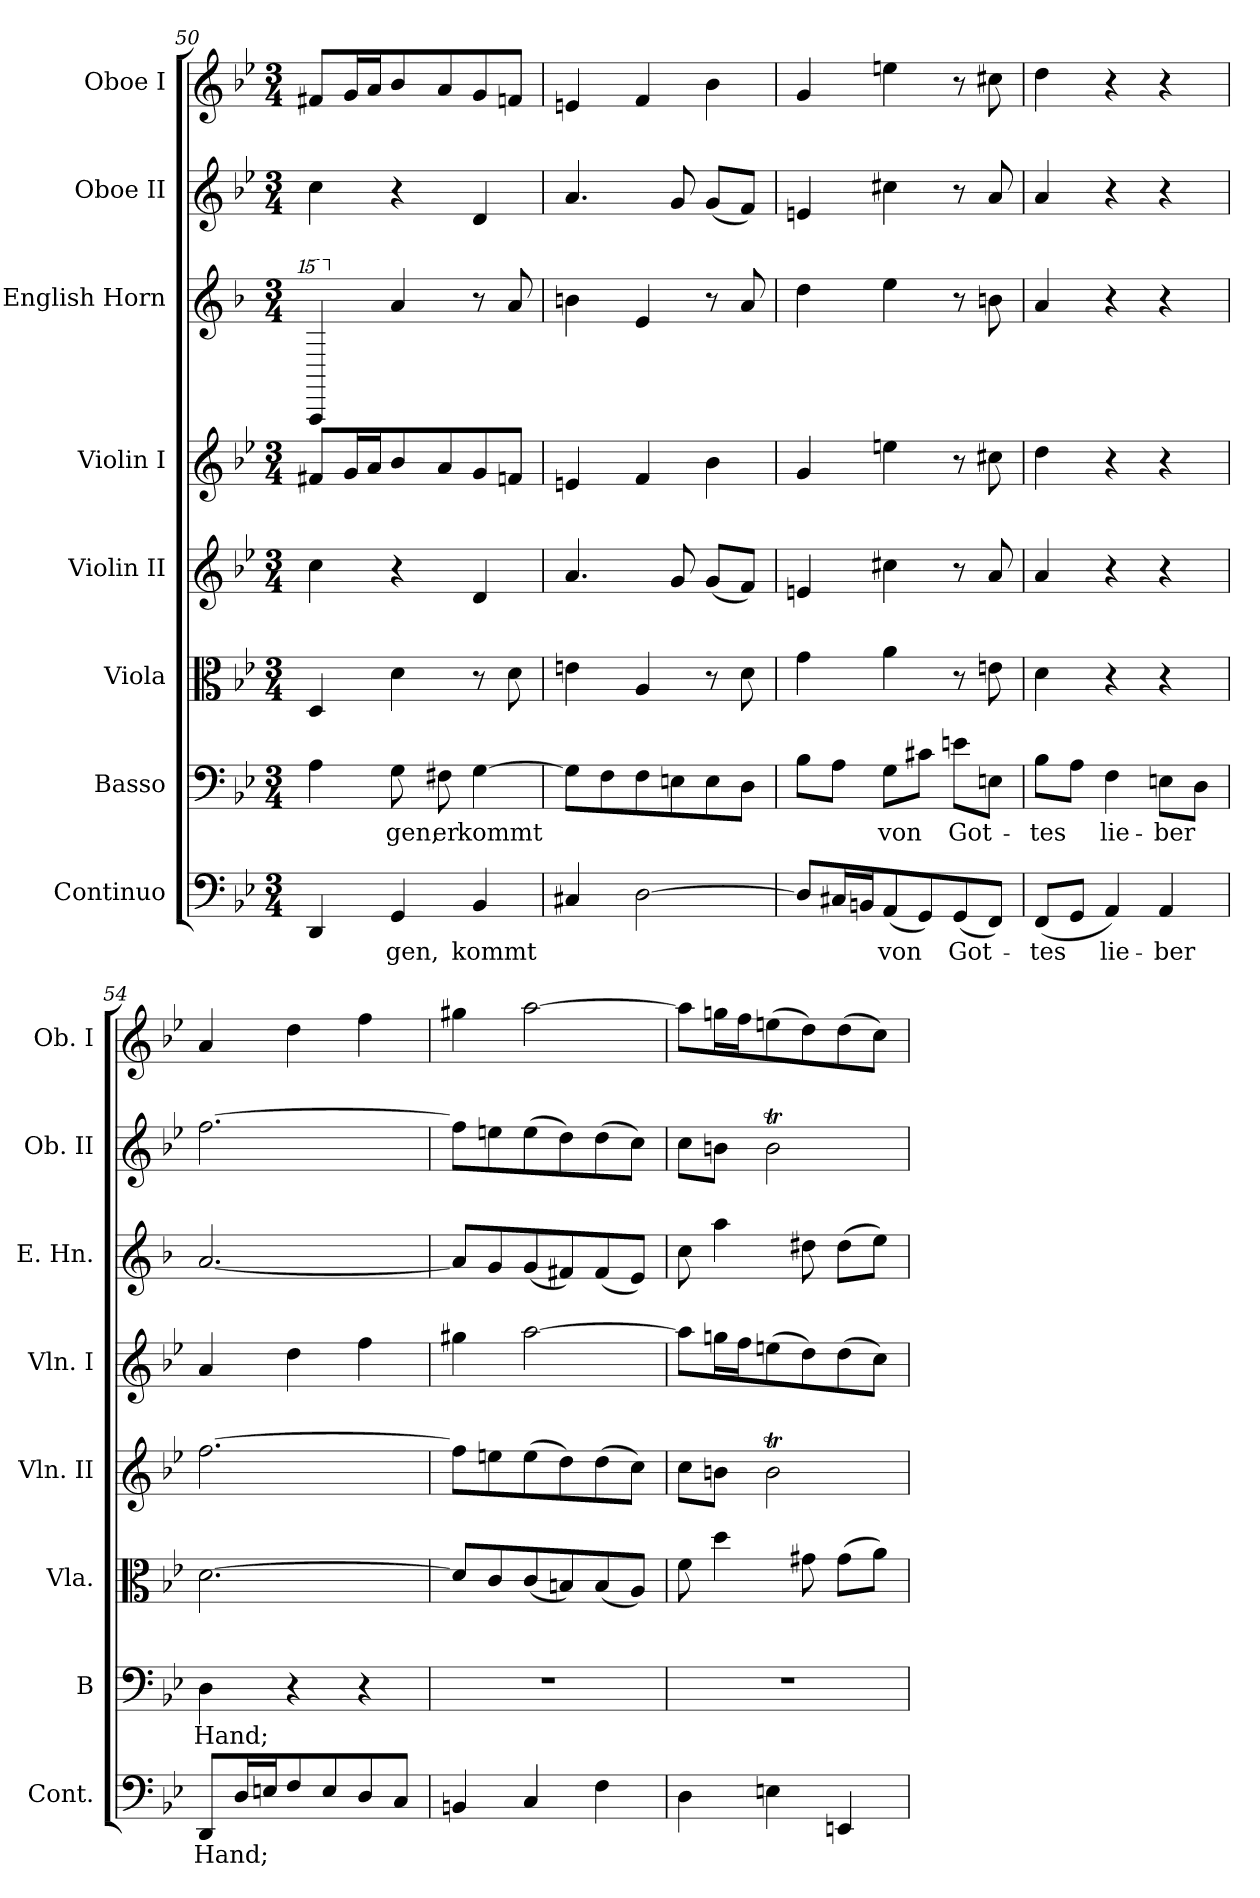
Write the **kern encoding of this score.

**kern	**text	**kern	**text	**kern	**kern	**kern	**kern	**kern	**kern
*part8	*part8	*part7	*part7	*part6	*part5	*part4	*part3	*part2	*part1
*staff8	*staff8	*staff7	*staff7	*staff6	*staff5	*staff4	*staff3	*staff2	*staff1
*I"Continuo	*	*I"Basso	*	*I"Viola	*I"Violin II	*I"Violin I	*I"English  Horn	*I"Oboe II	*I"Oboe I
*I'Cont.	*	*I'B	*	*I'Vla.	*I'Vln. II	*I'Vln. I	*I'E. Hn.	*I'Ob. II	*I'Ob. I
!!LO:PB:g=z
*clefF4	*	*clefF4	*	*clefC3	*clefG2	*clefG2	*clefG2	*clefG2	*clefG2
*	*	*	*	*	*	*	*ITrd-3c-5	*	*
*k[b-e-]	*	*k[b-e-]	*	*k[b-e-]	*k[b-e-]	*k[b-e-]	*k[b-e-]	*k[b-e-]	*k[b-e-]
*B-:	*	*B-:	*	*B-:	*B-:	*B-:	*B-:	*B-:	*B-:
*M3/4	*	*M3/4	*	*M3/4	*M3/4	*M3/4	*M3/4	*M3/4	*M3/4
*	*	*	*	*	*	*	*15ma	*	*
=50	=50	=50	=50	=50	=50	=50	=50	=50	=50
4DD/	.	4A\	.	4D/	4cc\	8f#X/L	4d/	4cc\	8f#X/L
.	.	.	.	.	.	16g/	.	.	16g/
.	.	.	.	.	.	16a/	.	.	16a/
!	!LO:LY:a:cj	!	!LO:LY:b:cj	!	!	!	!	!	!
*	*	*	*	*	*	*	*X15ma	*	*
4GG/	-gen,	8G\	-gen,	4d\	4r	8b-/	4dd/	4r	8b-/
!	!	!	!LO:LY:b:cj	!	!	!	!	!	!
.	.	8F#X\	er	.	.	8a/	.	.	8a/
!	!LO:LY:a	!	!LO:LY:b	!	!	!	!	!	!
4BB-/	kommt	[>4G\	kommt	8r	4d/	8g/	8r	4d/	8g/
.	.	.	.	8d\	.	8fn/J	8dd/	.	8fn/J
=51	=51	=51	=51	=51	=51	=51	=51	=51	=51
4C#X/	.	8G\L]	.	4en\	4.a/	4en/	4een\	4.a/	4en/
.	.	8F\	.	.	.	.	.	.	.
[>2D\	.	8F\	.	4A/	.	4f/	4a/	.	4f/
.	.	8En\	.	.	8g/	.	.	8g/	.
.	.	8E\	.	8r	(<8g/L	4b-\	8r	(<8g/L	4b-\
.	.	8D\J	.	8d\	8f/J)	.	8dd/	8f/J)	.
=52	=52	=52	=52	=52	=52	=52	=52	=52	=52
8D/L]	.	8B-\L	.	4g\	4en/	4g/	4gg\	4en/	4g/
16C#X/	.	8A\J	.	.	.	.	.	.	.
16BBn/	.	.	.	.	.	.	.	.	.
!	!LO:LY:a	!	!LO:LY:b	!	!	!	!	!	!
(<8AA/	von	8G\L	von	4a\	4cc#X\	4een\	4aa\	4cc#X\	4een\
8GG/)	.	8c#X\J	.	.	.	.	.	.	.
!	!LO:LY:a:cj	!	!LO:LY:b:cj	!	!	!	!	!	!
(<8GG/	Got-	8en\L	Got-	8r	8r	8r	8r	8r	8r
8FF/J)	.	8En\J	.	8en\	8a/	8cc#X\	8een\	8a/	8cc#X\
=53	=53	=53	=53	=53	=53	=53	=53	=53	=53
!	!LO:LY:a	!	!LO:LY:b	!	!	!	!	!	!
(<8FF/L	-tes	8B-\L	-tes	4d\	4a/	4dd\	4dd/	4a/	4dd\
8GG/J	.	8A\J	.	.	.	.	.	.	.
!	!LO:LY:a:cj	!	!LO:LY:b:cj	!	!	!	!	!	!
4AA/)	lie-	4F\	lie-	4r	4r	4r	4r	4r	4r
!	!LO:LY:a	!	!LO:LY:b	!	!	!	!	!	!
4AA/	-ber	8En\L	-ber	4r	4r	4r	4r	4r	4r
.	.	8D\J	.	.	.	.	.	.	.
=54	=54	=54	=54	=54	=54	=54	=54	=54	=54
!	!LO:LY:a:cj	!	!LO:LY:b:cj	!	!	!	!	!	!
8DD/L	Hand;	4D\	Hand;	[<2.d\	[<2.ff\	4a/	[>2.dd/	[<2.ff\	4a/
16D/	.	.	.	.	.	.	.	.	.
16En/	.	.	.	.	.	.	.	.	.
8F/	.	4r	.	.	.	4dd\	.	.	4dd\
8E/	.	.	.	.	.	.	.	.	.
8D/	.	4r	.	.	.	4ff\	.	.	4ff\
8C/J	.	.	.	.	.	.	.	.	.
!!LO:LB:g=z
=55	=55	=55	=55	=55	=55	=55	=55	=55	=55
!	!	!LO:N:vis=1	!	!	!	!	!	!	!
4BBn/	.	2.r	.	8d/L]	8ff\L]	4gg#X\	8dd/L]	8ff\L]	4gg#X\
.	.	.	.	8c/	8een\	.	8cc/	8een\	.
4C/	.	.	.	(<8c/	(>8ee\	[>2aa\	(<8cc/	(>8ee\	[>2aa\
.	.	.	.	8Bn/)	8dd\)	.	8bn/)	8dd\)	.
4F\	.	.	.	(<8B/	(>8dd\	.	(<8b/	(>8dd\	.
.	.	.	.	8A/J)	8cc\J)	.	8a/J)	8cc\J)	.
=56	=56	=56	=56	=56	=56	=56	=56	=56	=56
!	!	!LO:N:vis=1	!	!	!	!	!	!	!
4D\	.	2.r	.	8f\	8cc\L	8aa\L]	8ff\	8cc\L	8aa\L]
.	.	.	.	4dd\	8bn\J	16ggn\	4ddd\	8bn\J	16ggn\
.	.	.	.	.	.	16ff\	.	.	16ff\
4En\	.	.	.	.	2bt\	(>8een\	.	2bt\	(>8een\
.	.	.	.	8g#X\	.	8dd\)	8gg#X\	.	8dd\)
4EEn/	.	.	.	(>8g#\L	.	(>8dd\	(>8gg#\L	.	(>8dd\
.	.	.	.	8a\J)	.	8cc\J)	8aa\J)	.	8cc\J)
=	=	=	=	=	=	=	=	=	=
*-	*-	*-	*-	*-	*-	*-	*-	*-	*-
